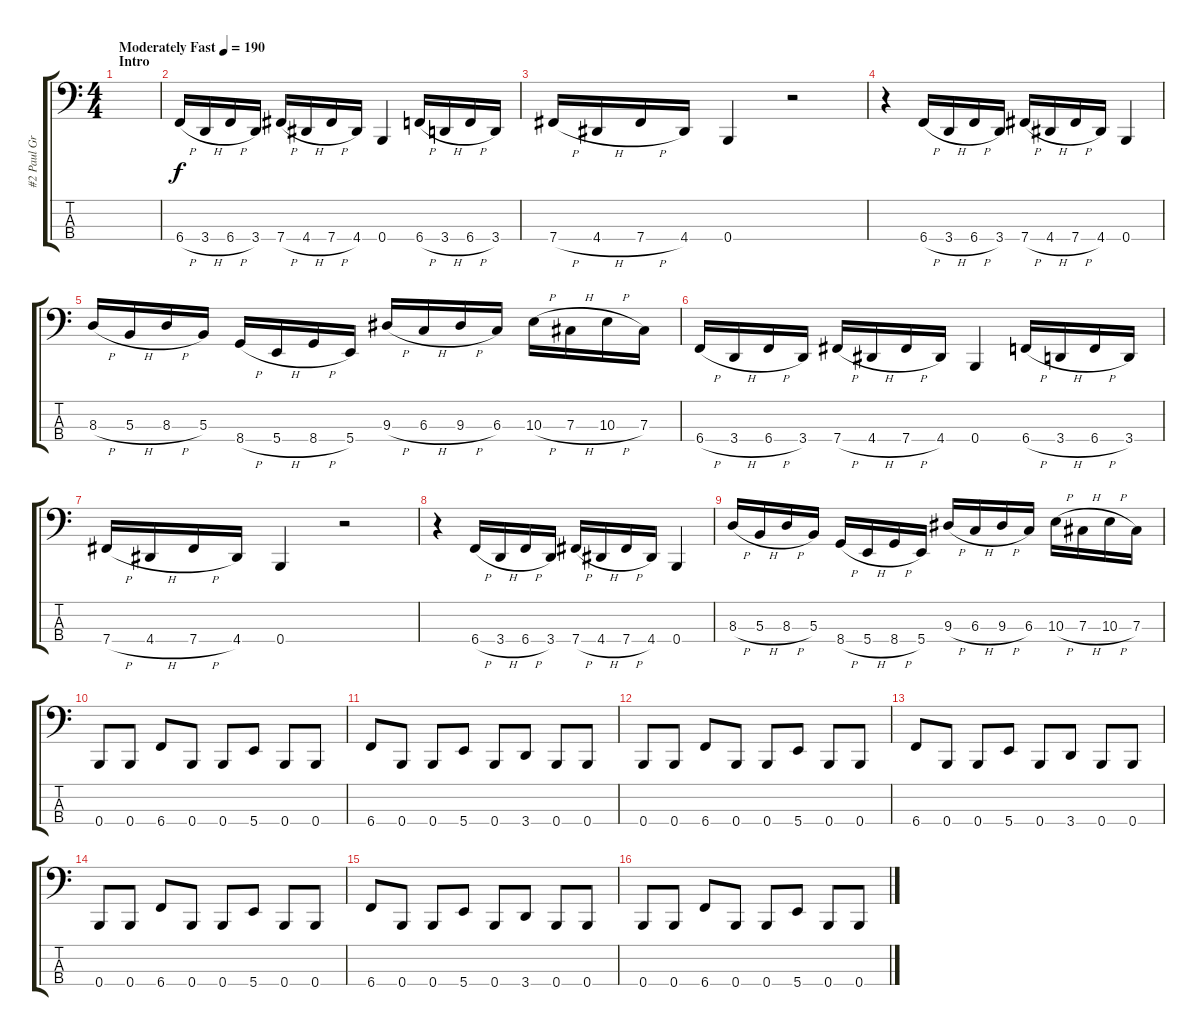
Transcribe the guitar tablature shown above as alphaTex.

\track ("#2 Paul Gray" "#2 Paul Gr") {instrument electricbasspick}
\staff {score tabs}
\tuning (E2 B1 Gb1 B0) {hide}
\ts (4 4)
\section ("" "Intro")
\tempo (190 "Moderately Fast")
\clef f4
\ks c
|
6.4{h}.16 3.4{h}.16 6.4{h}.16 3.4.16 7.4{h}.16 4.4{h}.16 7.4{h}.16 4.4.16 0.4.4 6.4{h}.16 3.4{h}.16 6.4{h}.16 3.4.16 |
7.4{h}.16 4.4{h}.16 7.4{h}.16 4.4.16 0.4.4 r.2 |
r.4 6.4{h}.16 3.4{h}.16 6.4{h}.16 3.4.16 7.4{h}.16 4.4{h}.16 7.4{h}.16 4.4.16 0.4.4 |
8.3{h}.16 5.3{h}.16 8.3{h}.16 5.3.16 8.4{h}.16 5.4{h}.16 8.4{h}.16 5.4.16 9.3{h}.16 6.3{h}.16 9.3{h}.16 6.3.16 10.3{h}.16 7.3{h}.16 10.3{h}.16 7.3.16 |
6.4{h}.16 3.4{h}.16 6.4{h}.16 3.4.16 7.4{h}.16 4.4{h}.16 7.4{h}.16 4.4.16 0.4.4 6.4{h}.16 3.4{h}.16 6.4{h}.16 3.4.16 |
7.4{h}.16 4.4{h}.16 7.4{h}.16 4.4.16 0.4.4 r.2 |
r.4 6.4{h}.16 3.4{h}.16 6.4{h}.16 3.4.16 7.4{h}.16 4.4{h}.16 7.4{h}.16 4.4.16 0.4.4 |
8.3{h}.16 5.3{h}.16 8.3{h}.16 5.3.16 8.4{h}.16 5.4{h}.16 8.4{h}.16 5.4.16 9.3{h}.16 6.3{h}.16 9.3{h}.16 6.3.16 10.3{h}.16 7.3{h}.16 10.3{h}.16 7.3.16 |
0.4.8 0.4.8 6.4.8 0.4.8 0.4.8 5.4.8 0.4.8 0.4.8 |
6.4.8 0.4.8 0.4.8 5.4.8 0.4.8 3.4.8 0.4.8 0.4.8 |
0.4.8 0.4.8 6.4.8 0.4.8 0.4.8 5.4.8 0.4.8 0.4.8 |
6.4.8 0.4.8 0.4.8 5.4.8 0.4.8 3.4.8 0.4.8 0.4.8 |
0.4.8 0.4.8 6.4.8 0.4.8 0.4.8 5.4.8 0.4.8 0.4.8 |
6.4.8 0.4.8 0.4.8 5.4.8 0.4.8 3.4.8 0.4.8 0.4.8 |
0.4.8 0.4.8 6.4.8 0.4.8 0.4.8 5.4.8 0.4.8 0.4.8
